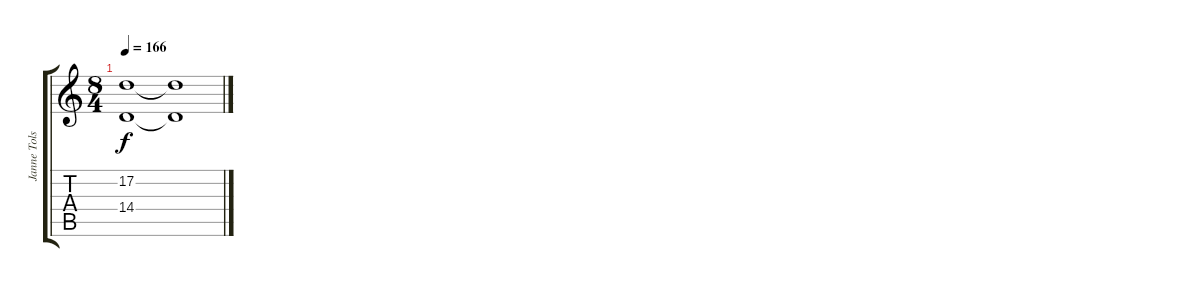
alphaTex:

\track ("Janne Tolsa - Keyboard" "Janne Tols") {instrument stringensemble1}
\staff {score tabs}
\tuning (D4 A3 F3 C3 G2 D2) {hide}
\ts (8 4)
\tempo 166
\clef g2
\ks c
(17.2 14.4).1{dy f} (17.2{t} 14.4{t}).1
